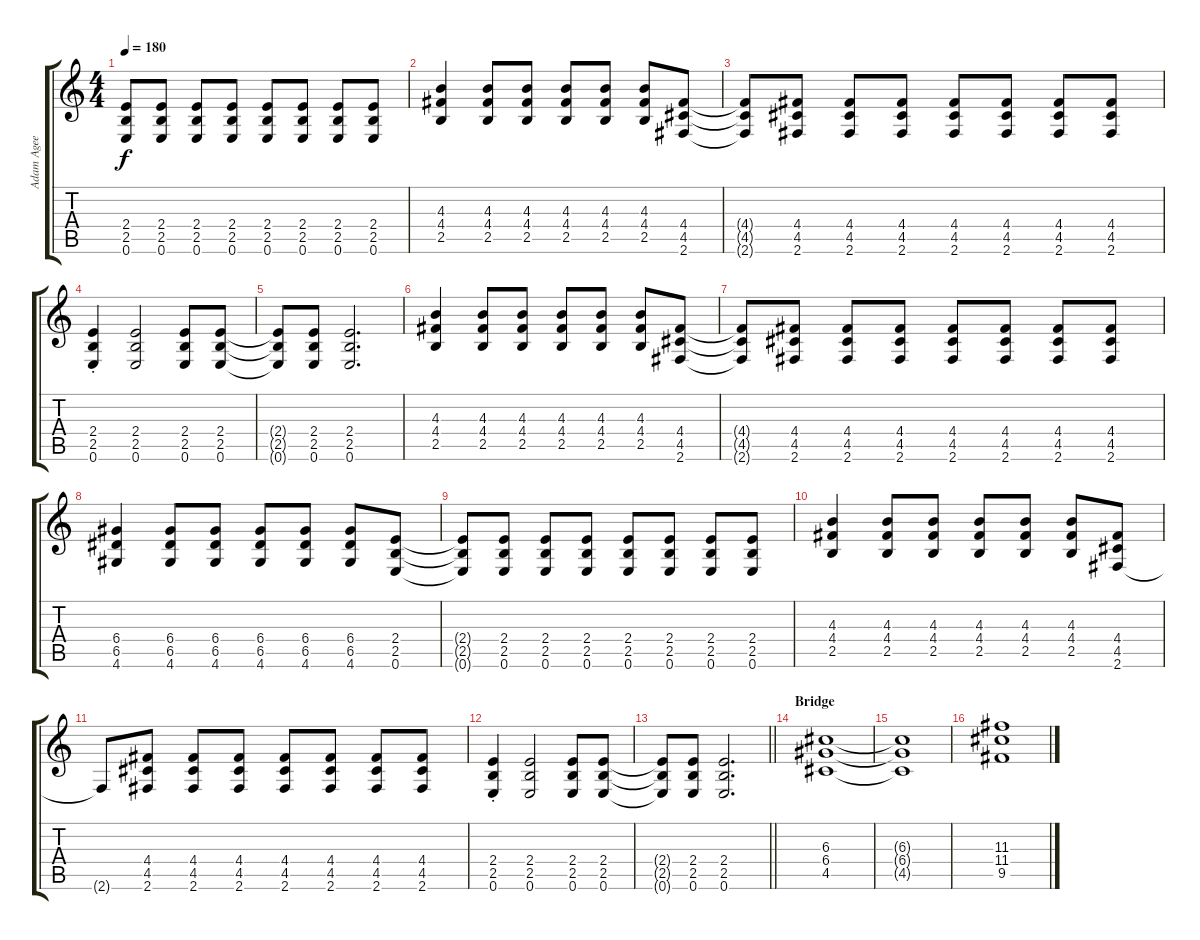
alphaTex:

\track ("Adam Agee" "Adam Agee") {instrument distortionguitar}
\staff {score tabs}
\tuning (E4 B3 G3 D3 A2 E2) {hide}
\ts (4 4)
\tempo 180
\clef g2
\ks c
(2.4{t} 2.5{t} 0.6{t}).8{dy f} (2.4 2.5 0.6).8 (2.4 2.5 0.6).8 (2.4 2.5 0.6).8 (2.4 2.5 0.6).8 (2.4 2.5 0.6).8 (2.4 2.5 0.6).8 (2.4 2.5 0.6).8 |
(4.3 4.4 2.5).4 (4.3 4.4 2.5).8 (4.3 4.4 2.5).8 (4.3 4.4 2.5).8 (4.3 4.4 2.5).8 (4.3 4.4 2.5).8 (4.4 4.5 2.6).8 |
(4.4{t} 4.5{t} 2.6{t}).8 (4.4 4.5 2.6).8 (4.4 4.5 2.6).8 (4.4 4.5 2.6).8 (4.4 4.5 2.6).8 (4.4 4.5 2.6).8 (4.4 4.5 2.6).8 (4.4 4.5 2.6).8 |
(2.4{st} 2.5{st} 0.6{st}).4 (2.4 2.5 0.6).2 (2.4 2.5 0.6).8 (2.4 2.5 0.6).8 |
(2.4{t} 2.5{t} 0.6{t}).8 (2.4 2.5 0.6).8 (2.4 2.5 0.6).2{d} |
(4.3 4.4 2.5).4 (4.3 4.4 2.5).8 (4.3 4.4 2.5).8 (4.3 4.4 2.5).8 (4.3 4.4 2.5).8 (4.3 4.4 2.5).8 (4.4 4.5 2.6).8 |
(4.4{t} 4.5{t} 2.6{t}).8 (4.4 4.5 2.6).8 (4.4 4.5 2.6).8 (4.4 4.5 2.6).8 (4.4 4.5 2.6).8 (4.4 4.5 2.6).8 (4.4 4.5 2.6).8 (4.4 4.5 2.6).8 |
(6.4 6.5 4.6).4 (6.4 6.5 4.6).8 (6.4 6.5 4.6).8 (6.4 6.5 4.6).8 (6.4 6.5 4.6).8 (6.4 6.5 4.6).8 (2.4 2.5 0.6).8 |
(2.4{t} 2.5{t} 0.6{t}).8 (2.4 2.5 0.6).8 (2.4 2.5 0.6).8 (2.4 2.5 0.6).8 (2.4 2.5 0.6).8 (2.4 2.5 0.6).8 (2.4 2.5 0.6).8 (2.4 2.5 0.6).8 |
(4.3 4.4 2.5).4 (4.3 4.4 2.5).8 (4.3 4.4 2.5).8 (4.3 4.4 2.5).8 (4.3 4.4 2.5).8 (4.3 4.4 2.5).8 (4.4 4.5 2.6).8 |
2.6{t}.8 (4.4 4.5 2.6).8 (4.4 4.5 2.6).8 (4.4 4.5 2.6).8 (4.4 4.5 2.6).8 (4.4 4.5 2.6).8 (4.4 4.5 2.6).8 (4.4 4.5 2.6).8 |
(2.4{st} 2.5{st} 0.6{st}).4 (2.4 2.5 0.6).2 (2.4 2.5 0.6).8 (2.4 2.5 0.6).8 |
\barLineRight lightlight
(2.4{t} 2.5{t} 0.6{t}).8 (2.4 2.5 0.6).8 (2.4 2.5 0.6).2{d} |
\section ("" "Bridge")
(6.3 6.4 4.5).1 |
(6.3{t} 6.4{t} 4.5{t}).1 |
(11.3 11.4 9.5).1
